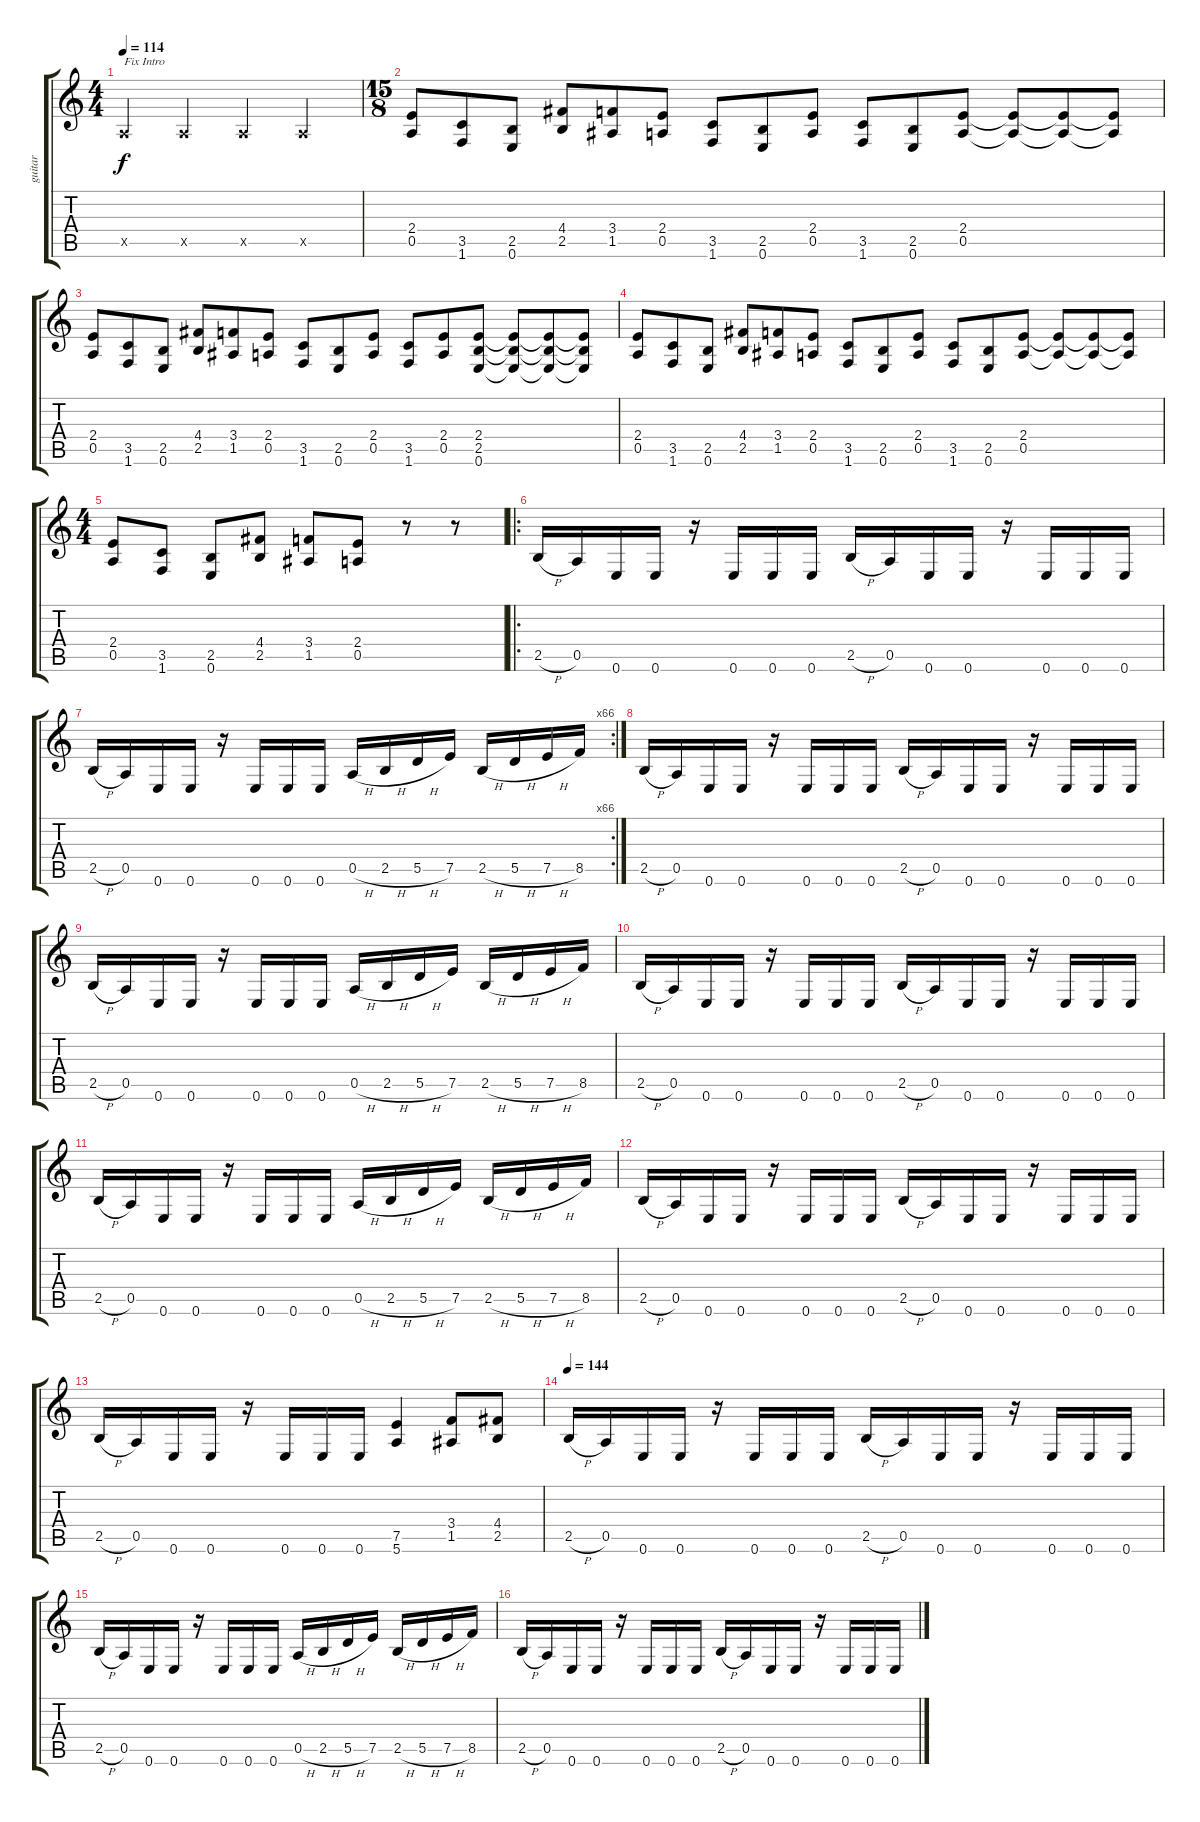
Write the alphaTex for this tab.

\track ("guitar" "guitar") {instrument overdrivenguitar}
\staff {score tabs}
\tuning (E4 B3 G3 D3 A2 E2) {hide}
\ts (4 4)
\tempo 114
\tempo 80
\tempo 114
\clef g2
\ks c
0.5{x}.4{txt "Fix Intro" dy f instrument overdrivenguitar} 0.5{x}.4 0.5{x}.4 0.5{x}.4 |
\ts (15 8)
(2.4 0.5).8{volume 9 instrument acousticguitarsteel} (3.5 1.6).8 (2.5 0.6).8 (4.4 2.5).8 (3.4 1.5).8 (2.4 0.5).8 (3.5 1.6).8 (2.5 0.6).8 (2.4 0.5).8 (3.5 1.6).8 (2.5 0.6).8 (2.4 0.5).8 (2.4{t} 0.5{t}).8 (2.4{t} 0.5{t}).8 (2.4{t} 0.5{t}).8 |
(2.4 0.5).8 (3.5 1.6).8 (2.5 0.6).8 (4.4 2.5).8 (3.4 1.5).8 (2.4 0.5).8 (3.5 1.6).8 (2.5 0.6).8 (2.4 0.5).8 (3.5 1.6).8 (2.4 0.5).8 (2.4 2.5 0.6).8 (2.4{t} 2.5{t} 0.6{t}).8 (2.4{t} 2.5{t} 0.6{t}).8 (2.4{t} 2.5{t} 0.6{t}).8 |
(2.4 0.5).8 (3.5 1.6).8 (2.5 0.6).8 (4.4 2.5).8 (3.4 1.5).8 (2.4 0.5).8 (3.5 1.6).8 (2.5 0.6).8 (2.4 0.5).8 (3.5 1.6).8 (2.5 0.6).8 (2.4 0.5).8 (2.4{t} 0.5{t}).8 (2.4{t} 0.5{t}).8 (2.4{t} 0.5{t}).8 |
\ts (4 4)
(2.4 0.5).8 (3.5 1.6).8 (2.5 0.6).8 (4.4 2.5).8 (3.4 1.5).8 (2.4 0.5).8 r.8 r.8 |
\ro
2.5{h}.16 0.5.16 0.6.16 0.6.16 r.16 0.6.16 0.6.16 0.6.16 2.5{h}.16 0.5.16 0.6.16 0.6.16 r.16 0.6.16 0.6.16 0.6.16 |
\rc 66
2.5{h}.16 0.5.16 0.6.16 0.6.16 r.16 0.6.16 0.6.16 0.6.16 0.5{h}.16 2.5{h}.16 5.5{h}.16 7.5.16 2.5{h}.16 5.5{h}.16 7.5{h}.16 8.5.16 |
2.5{h}.16 0.5.16 0.6.16 0.6.16 r.16 0.6.16 0.6.16 0.6.16 2.5{h}.16 0.5.16 0.6.16 0.6.16 r.16 0.6.16 0.6.16 0.6.16 |
2.5{h}.16 0.5.16 0.6.16 0.6.16 r.16 0.6.16 0.6.16 0.6.16 0.5{h}.16 2.5{h}.16 5.5{h}.16 7.5.16 2.5{h}.16 5.5{h}.16 7.5{h}.16 8.5.16 |
2.5{h}.16 0.5.16 0.6.16 0.6.16 r.16 0.6.16 0.6.16 0.6.16 2.5{h}.16 0.5.16 0.6.16 0.6.16 r.16 0.6.16 0.6.16 0.6.16 |
2.5{h}.16 0.5.16 0.6.16 0.6.16 r.16 0.6.16 0.6.16 0.6.16 0.5{h}.16 2.5{h}.16 5.5{h}.16 7.5.16 2.5{h}.16 5.5{h}.16 7.5{h}.16 8.5.16 |
2.5{h}.16 0.5.16 0.6.16 0.6.16 r.16 0.6.16 0.6.16 0.6.16 2.5{h}.16 0.5.16 0.6.16 0.6.16 r.16 0.6.16 0.6.16 0.6.16 |
2.5{h}.16 0.5.16 0.6.16 0.6.16 r.16 0.6.16 0.6.16 0.6.16 (7.5 5.6).4 (3.4 1.5).8 (4.4 2.5).8 |
\tempo 144
2.5{h}.16{volume 16 instrument overdrivenguitar} 0.5.16 0.6.16 0.6.16 r.16 0.6.16 0.6.16 0.6.16 2.5{h}.16 0.5.16 0.6.16 0.6.16 r.16 0.6.16 0.6.16 0.6.16 |
2.5{h}.16 0.5.16 0.6.16 0.6.16 r.16 0.6.16 0.6.16 0.6.16 0.5{h}.16 2.5{h}.16 5.5{h}.16 7.5.16 2.5{h}.16 5.5{h}.16 7.5{h}.16 8.5.16 |
2.5{h}.16 0.5.16 0.6.16 0.6.16 r.16 0.6.16 0.6.16 0.6.16 2.5{h}.16 0.5.16 0.6.16 0.6.16 r.16 0.6.16 0.6.16 0.6.16
